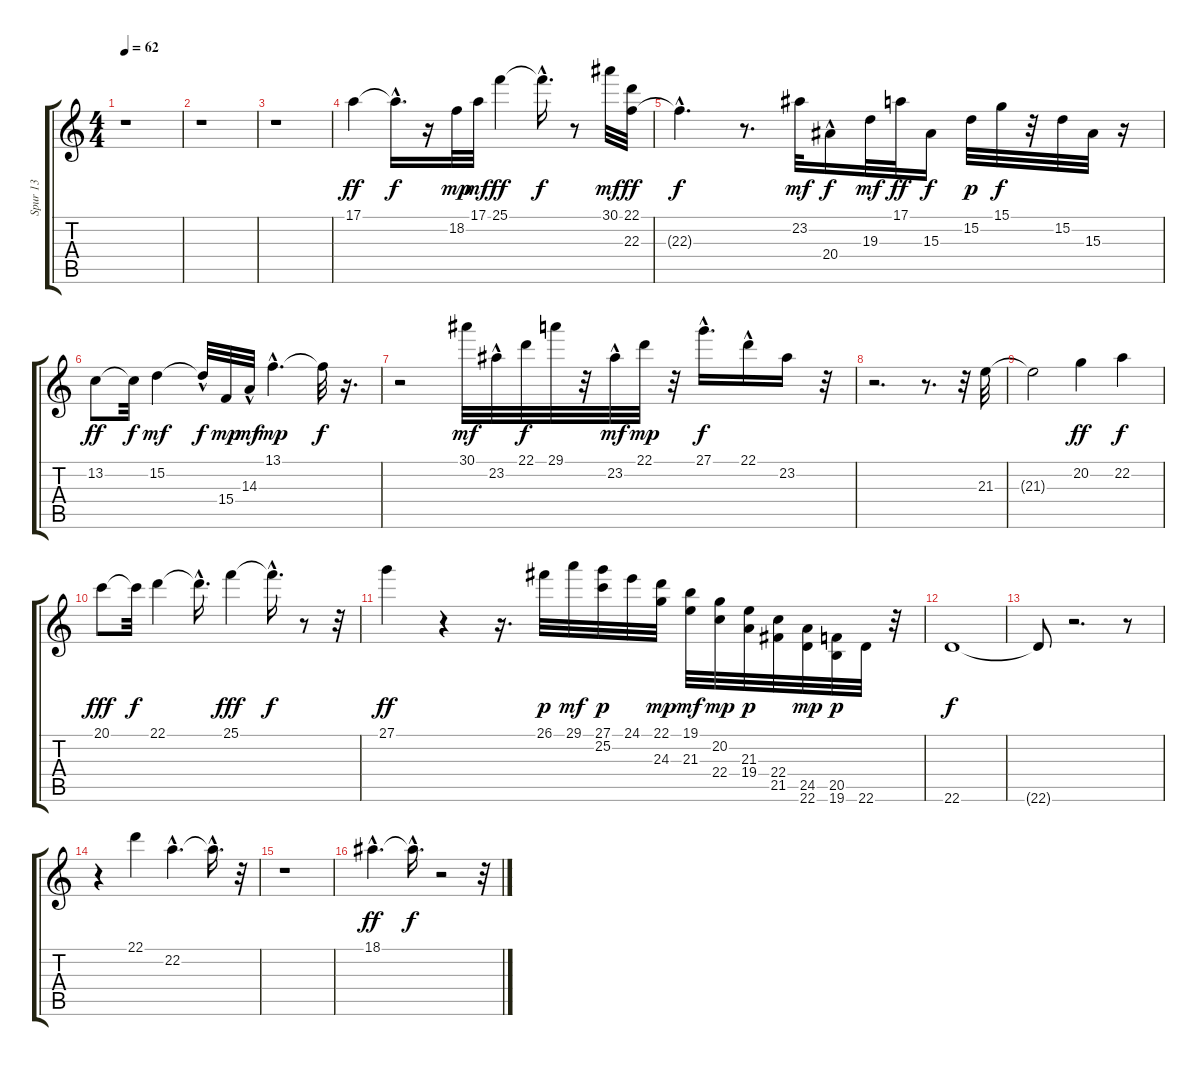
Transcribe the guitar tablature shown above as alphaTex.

\track ("Spur 13" "Spur 13") {instrument vibraphone}
\staff {score tabs}
\tuning (E4 B3 G3 D3 A2 E2) {hide}
\ts (4 4)
\tempo 62
\clef g2
\ks c
r.1{dy f} |
r.1 |
r.1 |
17.1.4{dy ff} 17.1{hac t}.16{d dy f} r.16 18.2.32{dy mp} 17.1.32{dy mf} 25.1.4{dy ff} 25.1{hac t}.16{d dy f} r.8 30.1.32{dy mf} (22.1 22.3).32{dy ff} |
22.3{hac t}.4{d dy f} r.8{d} 23.2.32{dy mf} 20.4{hac}.16{dy f} 19.3.32{dy mf} 17.1.32{dy ff} 15.3.16{dy f} 15.2.32{dy p} 15.1.32{dy f} r.32 15.2.32 15.3.32 r.16 |
13.2.8{dy ff} 13.2{t}.32{dy f} 15.2.4{dy mf} 15.2{hac t}.32{dy f} 15.4.32{dy mp} 14.3{hac}.32{dy mf} 13.1{hac}.4{d dy mp} 13.1{t}.32{dy f} r.16{d} |
r.2 30.1.32{dy mf} 23.2{hac}.32 22.1.32{dy f} 29.1.32 r.32 23.2{hac}.32{dy mf} 22.1.32{dy mp} r.32 27.1{hac}.16{d dy f} 22.1{hac}.16 23.2.16 r.32 |
r.2{d} r.8{d} r.32 21.3.32 |
21.3{t}.2 20.2.4{dy ff} 22.2.4{dy f} |
20.1.8{dy fff} 20.1{t}.32{dy f} 22.1.4 22.1{hac t}.16{d} 25.1.4{dy fff} 25.1{hac t}.16{d dy f} r.8 r.32 |
27.1.4{dy ff} r.4 r.16{d} 26.1.32{dy p} 29.1.32{dy mf} (27.1 25.2).32{dy p} 24.1.32 (22.1 24.3).32{dy mp} (19.1 21.3).32{dy mf} (20.2 22.4).32{dy mp} (21.3 19.4).32{dy p} (22.4 21.5).32 (24.5 22.6).32{dy mp} (20.5 19.6).32{dy p} 22.6.32 r.32 |
22.6.1{dy f} |
22.6{t}.8 r.2{d} r.8 |
r.4 22.1.4 22.2{hac}.4{d} 22.2{hac t}.16{d} r.32 |
r.1 |
18.1{hac}.4{d dy ff} 18.1{hac t}.16{d dy f} r.2 r.32
